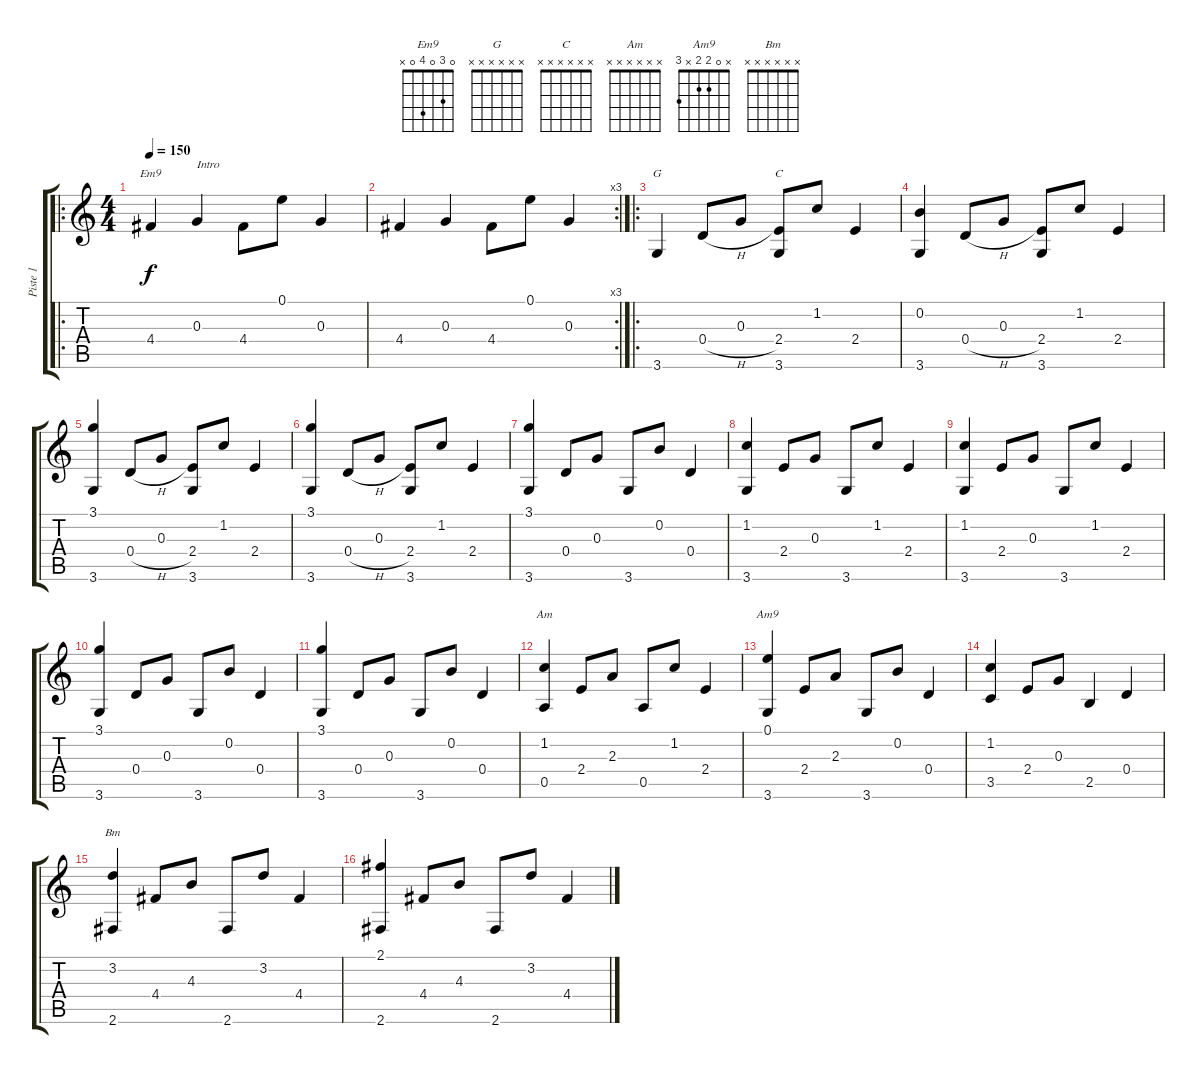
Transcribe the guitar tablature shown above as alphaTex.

\track ("Piste 1" "Piste 1") {instrument acousticguitarnylon}
\staff {score tabs}
\tuning (E4 B3 G3 D3 A2 E2) {hide}
\chord ("Em9" 0 3 0 4 0 x)
\chord ("G" x x x x x x) {firstfret 0}
\chord ("C" x x x x x x) {firstfret 0}
\chord ("Am" x x x x x x) {firstfret 0}
\chord ("Am9" x 0 2 2 x 3)
\chord ("Bm" x x x x x x) {firstfret 0}
\ro
\ts (4 4)
\tempo 150
\clef g2
\ks c
4.4.4{ch "Em9" dy f instrument acousticguitarnylon} 0.3.4{txt "Intro"} 4.4.8 0.1.8 0.3.4 |
\rc 3
4.4.4 0.3.4 4.4.8 0.1.8 0.3.4 |
\ro
3.6.4{ch "G"} 0.4{h}.8 0.3.8 (2.4 3.6).8{ch "C"} 1.2.8 2.4.4 |
(0.2 3.6).4 0.4{h}.8 0.3.8 (2.4 3.6).8 1.2.8 2.4.4 |
(3.1 3.6).4 0.4{h}.8 0.3.8 (2.4 3.6).8 1.2.8 2.4.4 |
(3.1 3.6).4 0.4{h}.8 0.3.8 (2.4 3.6).8 1.2.8 2.4.4 |
(3.1 3.6).4 0.4.8 0.3.8 3.6.8 0.2.8 0.4.4 |
(1.2 3.6).4 2.4.8 0.3.8 3.6.8 1.2.8 2.4.4 |
(1.2 3.6).4 2.4.8 0.3.8 3.6.8 1.2.8 2.4.4 |
(3.1 3.6).4 0.4.8 0.3.8 3.6.8 0.2.8 0.4.4 |
(3.1 3.6).4 0.4.8 0.3.8 3.6.8 0.2.8 0.4.4 |
(1.2 0.5).4{ch "Am"} 2.4.8 2.3.8 0.5.8 1.2.8 2.4.4 |
(0.1 3.6).4{ch "Am9"} 2.4.8 2.3.8 3.6.8 0.2.8 0.4.4 |
(1.2 3.5).4 2.4.8 0.3.8 2.5.4 0.4.4 |
(3.2 2.6).4{ch "Bm"} 4.4.8 4.3.8 2.6.8 3.2.8 4.4.4 |
(2.1 2.6).4 4.4.8 4.3.8 2.6.8 3.2.8 4.4.4
